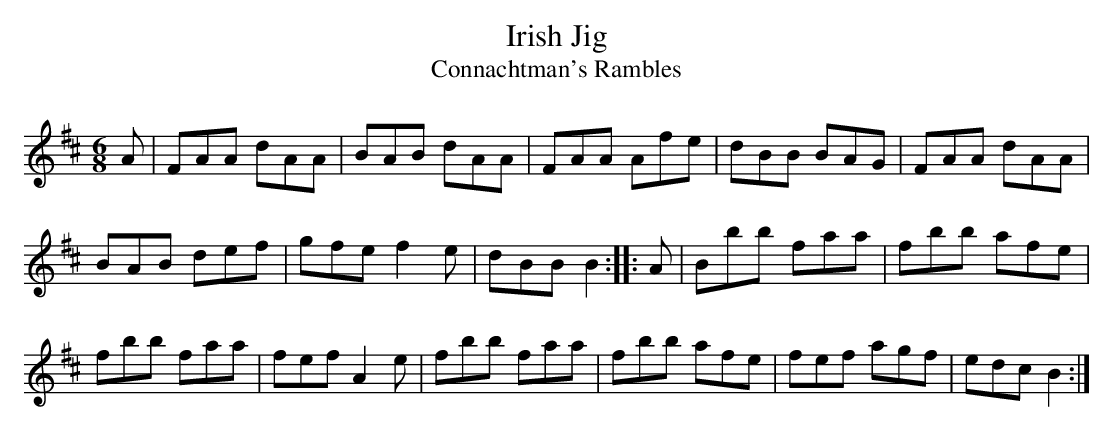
X:1
T:Irish Jig
T:Connachtman's Rambles
M:6/8
L:1/8
K:D
A|FAA dAA|BAB dAA|FAA Afe|dBB BAG|FAA dAA|
BAB def|gfe f2e|dBB B2::A|Bbb faa|fbb afe|
fbb faa|fef A2e|fbb faa|fbb afe|fef agf|edc B2:|]
